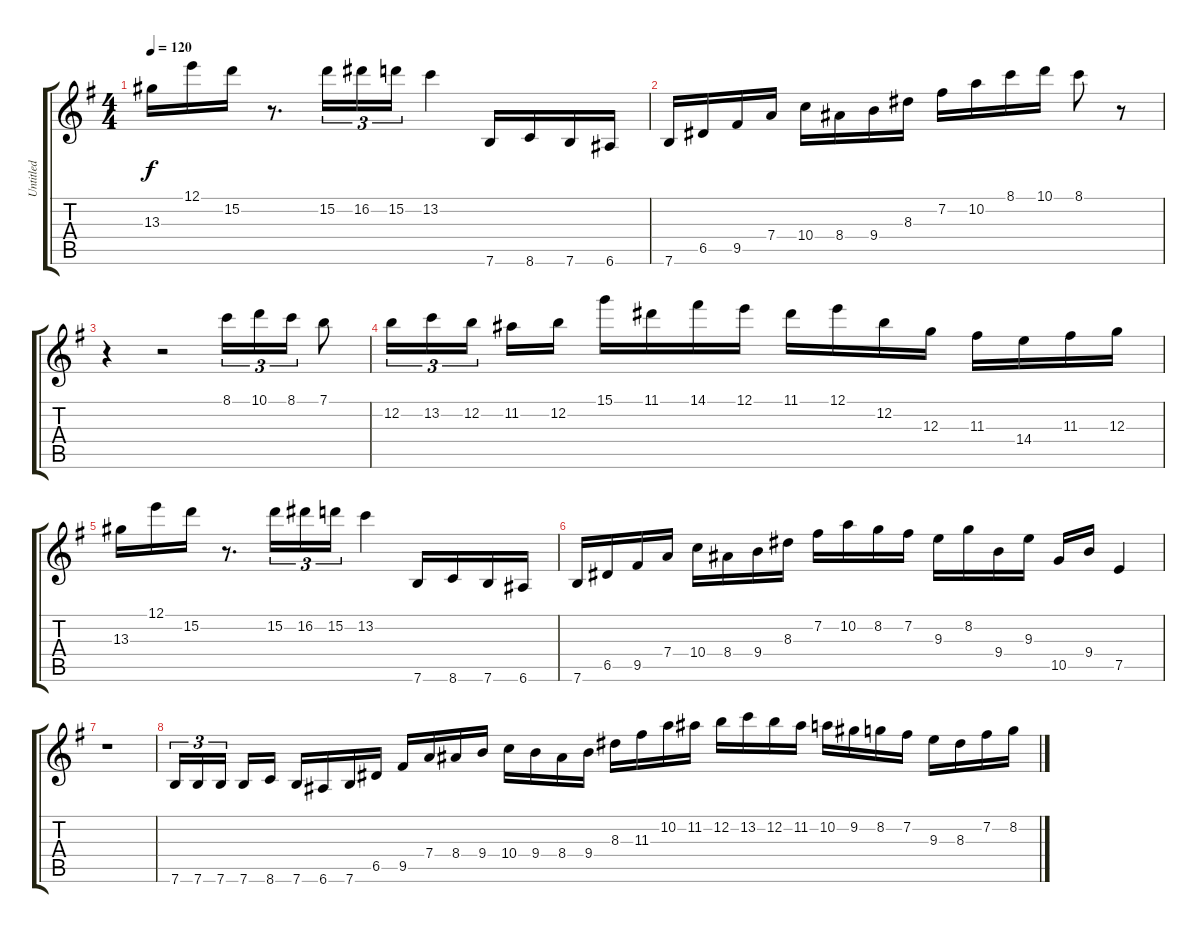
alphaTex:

\track ("Untitled" "Untitled") {instrument acousticguitarnylon}
\staff {score tabs}
\tuning (E4 B3 G3 D3 A2 E2) {hide}
\ts (4 4)
\tempo 120
\clef g2
\ks g
13.3.16{dy f} 12.1.16 15.2.16 r.8{d} 15.2.16{tu (3 2)} 16.2.16{tu (3 2)} 15.2.16{tu (3 2)} 13.2.4 7.6.16 8.6.16 7.6.16 6.6.16 |
7.6.16 6.5.16 9.5.16 7.4.16 10.4.16 8.4.16 9.4.16 8.3.16 7.2.16 10.2.16 8.1.16 10.1.16 8.1.8 r.8 |
r.4 r.2 8.1.16{tu (3 2)} 10.1.16{tu (3 2)} 8.1.16{tu (3 2)} 7.1.8 |
12.2.16{tu (3 2)} 13.2.16{tu (3 2)} 12.2.16{tu (3 2) beam splitsecondary} 11.2.16 12.2.16 15.1.16 11.1.16 14.1.16 12.1.16 11.1.16 12.1.16 12.2.16 12.3.16 11.3.16 14.4.16 11.3.16 12.3.16 |
13.3.16 12.1.16 15.2.16 r.8{d} 15.2.16{tu (3 2)} 16.2.16{tu (3 2)} 15.2.16{tu (3 2)} 13.2.4 7.6.16 8.6.16 7.6.16 6.6.16 |
7.6.16 6.5.16 9.5.16 7.4.16 10.4.16 8.4.16 9.4.16 8.3.16 7.2.16 10.2.16 8.2.16 7.2.16 9.3.16 8.2.16 9.4.16 9.3.16 10.5.16 9.4.16 7.5.4 |
r.1 |
7.6.16{tu (3 2)} 7.6.16{tu (3 2)} 7.6.16{tu (3 2) beam splitsecondary} 7.6.16 8.6.16 7.6.16 6.6.16 7.6.16 6.5.16 9.5.16 7.4.16 8.4.16 9.4.16 10.4.16 9.4.16 8.4.16 9.4.16 8.3.16 11.3.16 10.2.16 11.2.16 12.2.16 13.2.16 12.2.16 11.2.16 10.2.16 9.2.16 8.2.16 7.2.16 9.3.16 8.3.16 7.2.16 8.2.16
